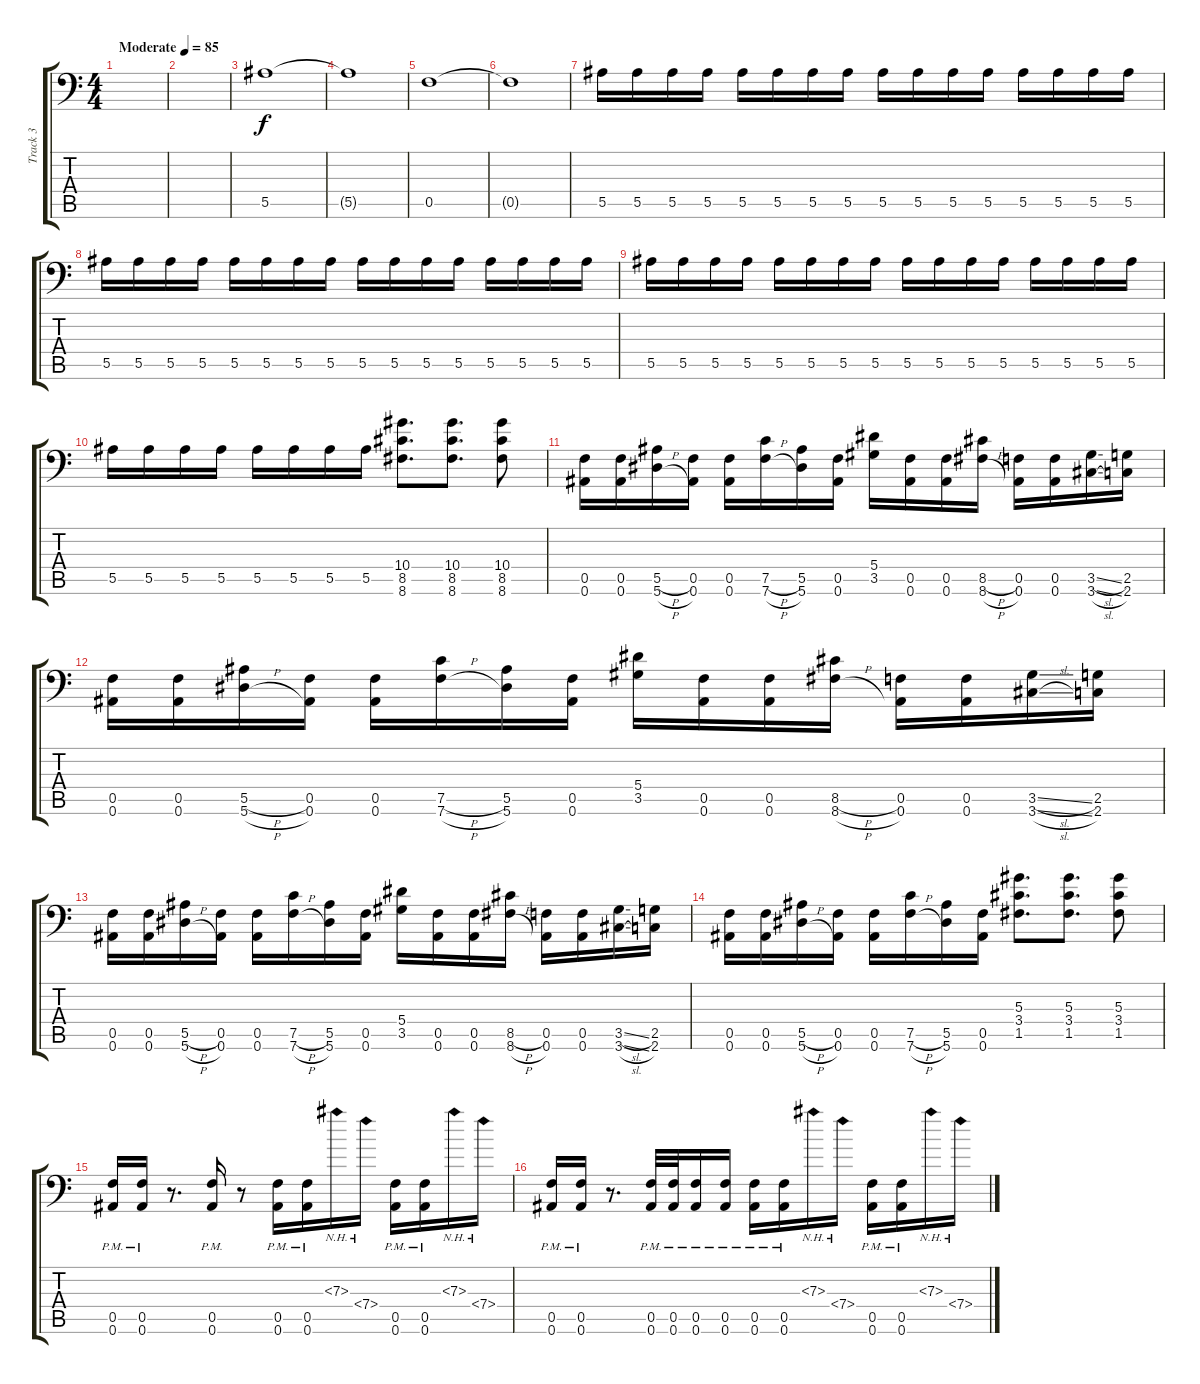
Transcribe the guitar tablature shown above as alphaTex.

\track ("Track 3" "Track 3") {instrument distortionguitar}
\staff {score tabs}
\tuning (C4 G3 Eb3 Bb2 F2 Bb1) {hide}
\ts (4 4)
\tempo (85 "Moderate")
\clef f4
\ks c
|
|
5.5.1{volume 9} |
5.5{t}.1 |
0.5.1 |
0.5{t}.1 |
5.5.16{volume 7} 5.5.16 5.5.16 5.5.16 5.5.16 5.5.16 5.5.16 5.5.16 5.5.16 5.5.16 5.5.16 5.5.16 5.5.16 5.5.16 5.5.16 5.5.16 |
5.5.16 5.5.16 5.5.16 5.5.16 5.5.16 5.5.16 5.5.16 5.5.16 5.5.16 5.5.16 5.5.16 5.5.16 5.5.16 5.5.16 5.5.16 5.5.16 |
5.5.16 5.5.16 5.5.16 5.5.16 5.5.16 5.5.16 5.5.16 5.5.16 5.5.16 5.5.16 5.5.16 5.5.16 5.5.16 5.5.16 5.5.16 5.5.16 |
5.5.16 5.5.16 5.5.16 5.5.16 5.5.16 5.5.16 5.5.16 5.5.16 (10.4 8.5 8.6).8{d volume 13} (10.4 8.5 8.6).8{d} (10.4 8.5 8.6).8 |
(0.5 0.6).16 (0.5 0.6).16 (5.5{h} 5.6{h}).16 (0.5 0.6).16 (0.5 0.6).16 (7.5{h} 7.6{h}).16 (5.5 5.6).16 (0.5 0.6).16 (5.4 3.5).16 (0.5 0.6).16 (0.5 0.6).16 (8.5{h} 8.6{h}).16 (0.5 0.6).16 (0.5 0.6).16 (3.5{sl} 3.6{sl}).16 (2.5 2.6).16 |
(0.5 0.6).16 (0.5 0.6).16 (5.5{h} 5.6{h}).16 (0.5 0.6).16 (0.5 0.6).16 (7.5{h} 7.6{h}).16 (5.5 5.6).16 (0.5 0.6).16 (5.4 3.5).16 (0.5 0.6).16 (0.5 0.6).16 (8.5{h} 8.6{h}).16 (0.5 0.6).16 (0.5 0.6).16 (3.5{sl} 3.6{sl}).16 (2.5 2.6).16 |
(0.5 0.6).16 (0.5 0.6).16 (5.5{h} 5.6{h}).16 (0.5 0.6).16 (0.5 0.6).16 (7.5{h} 7.6{h}).16 (5.5 5.6).16 (0.5 0.6).16 (5.4 3.5).16 (0.5 0.6).16 (0.5 0.6).16 (8.5{h} 8.6{h}).16 (0.5 0.6).16 (0.5 0.6).16 (3.5{sl} 3.6{sl}).16 (2.5 2.6).16 |
(0.5 0.6).16 (0.5 0.6).16 (5.5{h} 5.6{h}).16 (0.5 0.6).16 (0.5 0.6).16 (7.5{h} 7.6{h}).16 (5.5 5.6).16 (0.5 0.6).16 (5.3 3.4 1.5).8{d} (5.3 3.4 1.5).8{d} (5.3 3.4 1.5).8 |
(0.5{pm} 0.6{pm}).16 (0.5{pm} 0.6{pm}).16 r.8{d} (0.5{pm} 0.6{pm}).16 r.8 (0.5{pm} 0.6{pm}).16 (0.5{pm} 0.6{pm}).16 7.3{nh}.16 7.4{nh}.16 (0.5{pm} 0.6{pm}).16 (0.5{pm} 0.6{pm}).16 7.3{nh}.16 7.4{nh}.16 |
(0.5{pm} 0.6{pm}).16 (0.5{pm} 0.6{pm}).16 r.8{d} (0.5{pm} 0.6{pm}).32 (0.5{pm} 0.6{pm}).32 (0.5{pm} 0.6{pm}).16 (0.5{pm} 0.6{pm}).16 (0.5{pm} 0.6{pm}).16 (0.5{pm} 0.6{pm}).16 7.3{nh}.16 7.4{nh}.16 (0.5{pm} 0.6{pm}).16 (0.5{pm} 0.6{pm}).16 7.3{nh}.16 7.4{nh}.16
